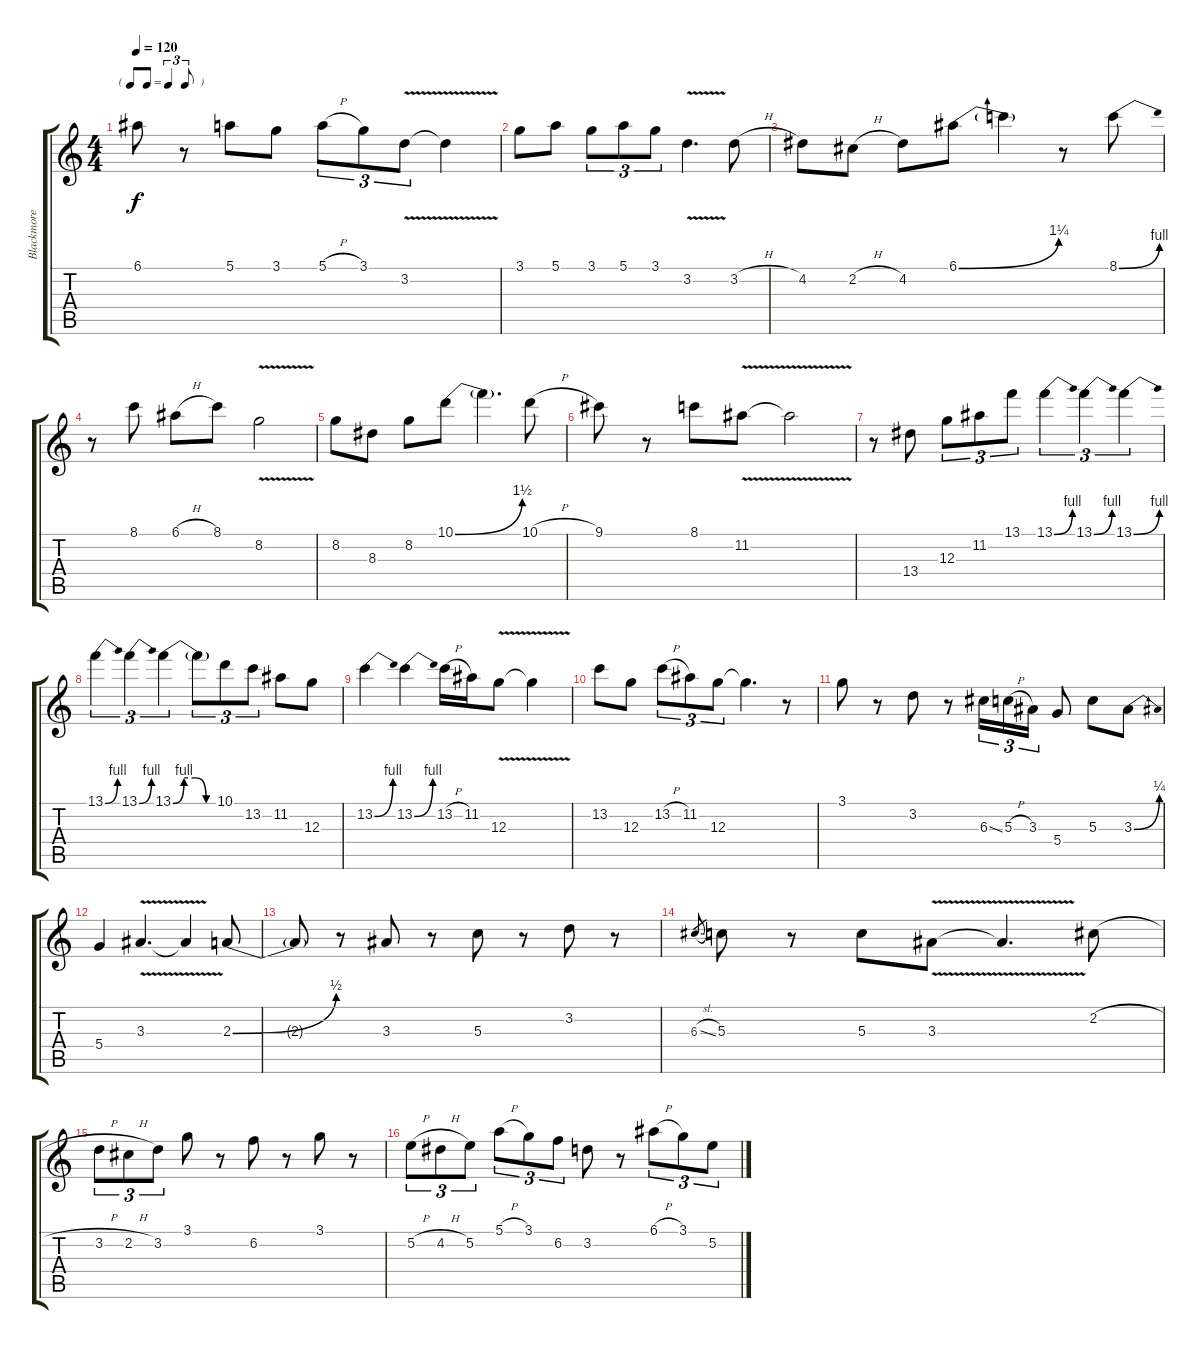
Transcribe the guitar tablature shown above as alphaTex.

\track ("Blackmore solo" "Blackmore ") {instrument overdrivenguitar}
\staff {score tabs}
\tuning (E4 B3 G3 D3 A2 E2) {hide}
\ts (4 4)
\tf triplet8th
\tempo 120
\clef g2
\ks c
6.1{t}.8{dy f} r.8 5.1.8 3.1.8 5.1{h}.8{tu (3 2)} 3.1.8{tu (3 2)} 3.2{v}.8{tu (3 2)} 3.2{t}.4 |
3.1.8 5.1.8 3.1.8{tu (3 2)} 5.1.8{tu (3 2)} 3.1.8{tu (3 2)} 3.2{v}.4{d} 3.2{h}.8 |
4.2.8 2.2{h}.8 4.2.8 6.1{be (bend 0 0 60 5)}.8 6.1{t}.4 r.8 8.1{be (bend 0 0 60 4)}.8 |
r.8 8.1.8 6.1{h}.8 8.1.8 8.2{v}.2 |
8.2.8 8.3.8 8.2.8 10.1{be (bend 0 0 60 6)}.8 10.1{t}.4{d} 10.1{h}.8 |
9.1.8 r.8 8.1.8 11.2{v}.8 11.2{t}.2 |
r.8 13.4.8 12.3.8{tu (3 2)} 11.2.8{tu (3 2)} 13.1.8{tu (3 2)} 13.1{be (bend 0 0 60 4)}.4{tu (3 2)} 13.1{be (bend 0 0 60 4)}.4{tu (3 2)} 13.1{be (bend 0 0 60 4)}.4{tu (3 2)} |
13.1{be (bend 0 0 60 4)}.4{tu (3 2)} 13.1{be (bend 0 0 60 4)}.4{tu (3 2)} 13.1{be (custom 0 0 15 4 30 4 45 0 60 0)}.4{tu (3 2)} 13.1{t}.8{tu (3 2)} 10.1.8{tu (3 2)} 13.2.8{tu (3 2)} 11.2.8 12.3.8 |
13.2{be (bend 0 0 60 4)}.4 13.2{be (bend 0 0 60 4)}.4 13.2{h}.16 11.2.16 12.3{v}.8 12.3{t}.4 |
13.2.8 12.3.8 13.2{h}.8{tu (3 2)} 11.2.8{tu (3 2)} 12.3.8{tu (3 2)} 12.3{t}.4{d} r.8 |
3.1.8 r.8 3.2.8 r.8 6.3{ss}.16{tu (3 2)} 5.3{h}.16{tu (3 2)} 3.3.16{tu (3 2)} 5.4.8 5.3.8 3.3{be (bend 0 0 60 1)}.8 |
5.4.4 3.3{v}.4{d} 3.3{t}.4 2.3{be (bend 0 0 60 2)}.8 |
2.3{t}.8 r.8 3.3.8 r.8 5.3.8 r.8 3.2.8 r.8 |
6.3{sl}.8{gr} 5.3.8 r.8 5.3.8 3.3{v}.8 3.3{t}.4{d} 2.2{h}.8 |
3.2{h}.8{tu (3 2)} 2.2{h}.8{tu (3 2)} 3.2.8{tu (3 2)} 3.1.8 r.8 6.2.8 r.8 3.1.8 r.8 |
5.2{h}.8{tu (3 2)} 4.2{h}.8{tu (3 2)} 5.2.8{tu (3 2)} 5.1{h}.8{tu (3 2)} 3.1.8{tu (3 2)} 6.2.8{tu (3 2)} 3.2.8 r.8 6.1{h}.8{tu (3 2)} 3.1.8{tu (3 2)} 5.2.8{tu (3 2)}
